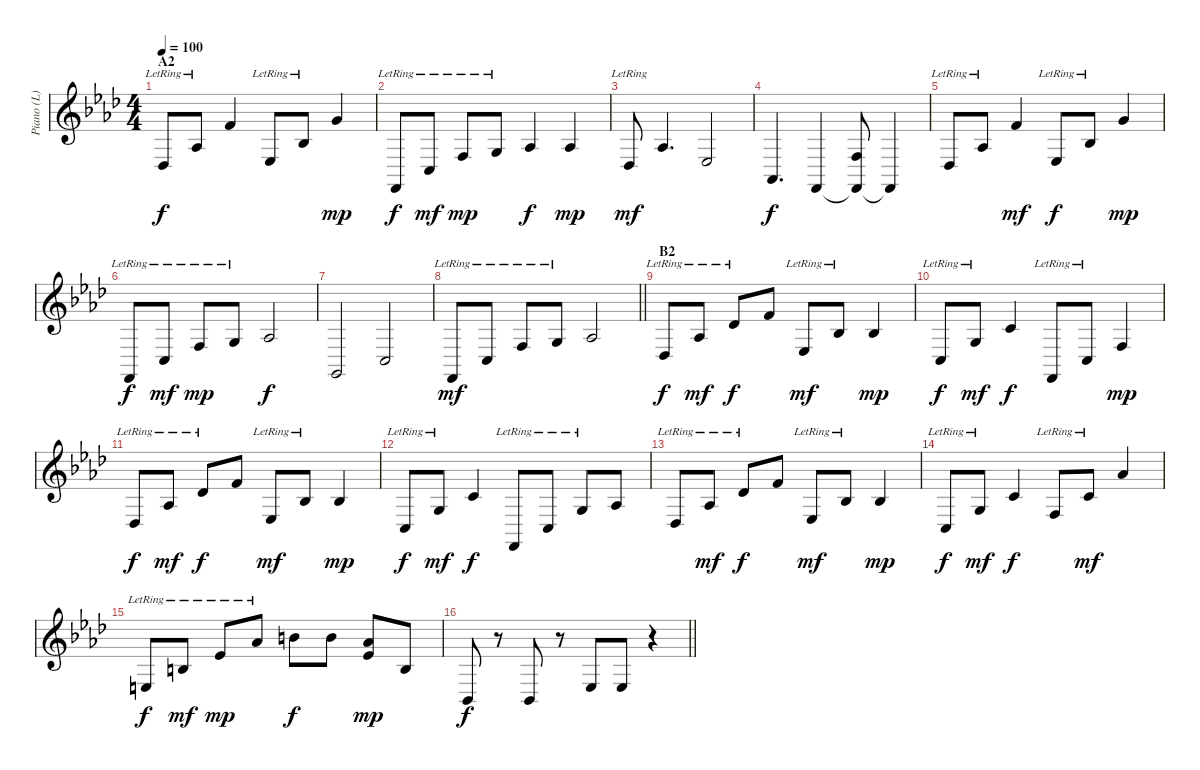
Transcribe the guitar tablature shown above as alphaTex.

\track ("Piano (L)" "Piano (L)") {instrument acousticgrandpiano}
\staff {score}
\tuning (E4 B3 G3 D3 A2 E2 B1) {hide}
\ts (4 4)
\section ("" "A2")
\tempo 100
\clef g2
\ks ab
4.5{lr}.8{dy f} 1.3{lr}.8 1.1.4 6.5{lr}.8 3.3{lr}.8 3.1.4{dy mp} |
1.6{lr}.8{dy f} 3.5{lr}.8{dy mf} 3.4{lr}.8{dy mp} 0.3{lr}.8 1.3.4{dy f} 1.3.4{dy mp} |
4.5{lr}.8{dy mf} 1.3.4{d} 6.5.2 |
4.6.4{d dy f} 1.6.4 (3.4 1.6{t}).8 1.6{t}.4 |
4.5{lr}.8 1.3{lr}.8 1.1.4{dy mf} 6.5{lr}.8{dy f} 3.3{lr}.8 3.1.4{dy mp} |
1.6{lr}.8{dy f} 3.5{lr}.8{dy mf} 3.4{lr}.8{dy mp} 0.3{lr}.8 1.3.2{dy f} |
3.6.2 3.5.2 |
\barLineRight lightlight
1.6{lr}.8{dy mf} 3.5{lr}.8 3.4{lr}.8 0.3{lr}.8 1.3.2 |
\section ("" "B2")
4.5{lr}.8{dy f} 1.3{lr}.8{dy mf} 2.2{lr}.8{dy f} 1.1.8 6.5{lr}.8{dy mf} 3.3{lr}.8 3.3.4{dy mp} |
3.5{lr}.8{dy f} 0.3{lr}.8{dy mf} 1.2.4{dy f} 1.6{lr}.8 3.5{lr}.8 3.4.4{dy mp} |
4.5{lr}.8{dy f} 1.3{lr}.8{dy mf} 2.2{lr}.8{dy f} 1.1.8 6.5{lr}.8{dy mf} 3.3{lr}.8 3.3.4{dy mp} |
3.5{lr}.8{dy f} 0.3{lr}.8{dy mf} 1.2.4{dy f} 1.6{lr}.8 3.5{lr}.8 0.3{lr}.8 1.3.8 |
4.5{lr}.8 1.3{lr}.8{dy mf} 2.2{lr}.8{dy f} 1.1.8 6.5{lr}.8{dy mf} 3.3{lr}.8 3.3.4{dy mp} |
3.5{lr}.8{dy f} 0.3{lr}.8{dy mf} 1.2.4{dy f} 8.5{lr}.8 5.3{lr}.8{dy mf} 9.2.4 |
7.5{lr}.8{dy f} 9.4{lr}.8{dy mf} 8.3{lr}.8{dy mp} 9.2{lr}.8 7.1.8{dy f} 7.1.8 (4.1 4.2).8{dy mp} 4.3.8 |
\barLineRight lightlight
1.5.8{dy f} r.8 1.5.8 r.8 1.4.8 1.4.8 r.4
